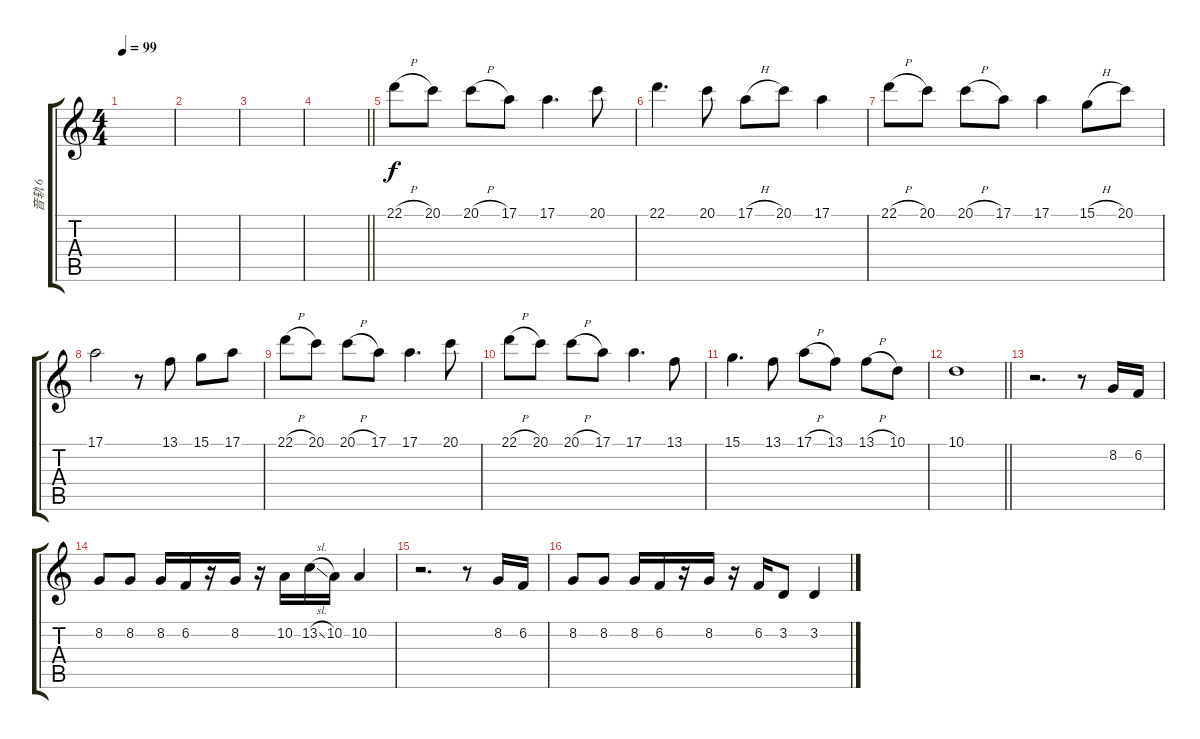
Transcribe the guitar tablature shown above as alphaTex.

\track ("音轨 6" "音轨 6") {instrument synthvoice}
\staff {score tabs}
\tuning (E4 B3 G3 D3 A2 E2) {hide}
\ts (4 4)
\tempo 99
\clef g2
\ks c
|
|
|
\barLineRight lightlight
|
22.1{h}.8 20.1.8 20.1{h}.8 17.1.8 17.1.4{d} 20.1.8 |
22.1.4{d} 20.1.8 17.1{h}.8 20.1.8 17.1.4 |
22.1{h}.8 20.1.8 20.1{h}.8 17.1.8 17.1.4 15.1{h}.8 20.1.8 |
17.1.2 r.8 13.1.8 15.1.8 17.1.8 |
22.1{h}.8 20.1.8 20.1{h}.8 17.1.8 17.1.4{d} 20.1.8 |
22.1{h}.8 20.1.8 20.1{h}.8 17.1.8 17.1.4{d} 13.1.8 |
15.1.4{d} 13.1.8 17.1{h}.8 13.1.8 13.1{h}.8 10.1.8 |
\barLineRight lightlight
10.1.1 |
r.2{d} r.8 8.2.16 6.2.16 |
8.2.8 8.2.8 8.2.16 6.2.16 r.16 8.2.16 r.16 10.2.16 13.2{sl}.16 10.2.16 10.2.4 |
r.2{d} r.8 8.2.16 6.2.16 |
8.2.8 8.2.8 8.2.16 6.2.16 r.16 8.2.16 r.16 6.2.16 3.2.8 3.2.4
